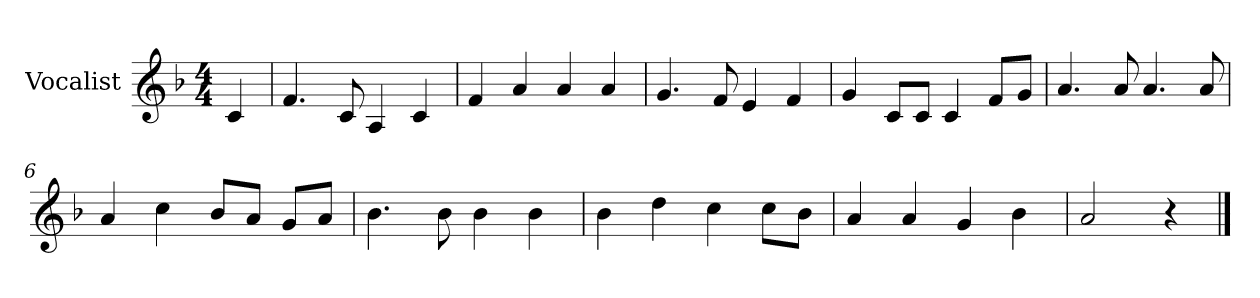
**kern
*part1
*staff1
*I"Vocalist
*k[b-]
*F:
*M4/4
=
4c
=1
4.f
8c
4A
4c
=2
4f
4a
4a
4a
=3
4.g
8f
4e
4f
=4
4g
8cL
8cJ
4c
8fL
8gJ
=5
4.a
8a
4.a
8a
=6
4a
4cc
8b-L
8aJ
8gL
8aJ
=7
4.b-
8b-
4b-
4b-
=8
4b-
4dd
4cc
8ccL
8b-J
=9
4a
4a
4g
4b-
=10
2a
4r
==
*-
